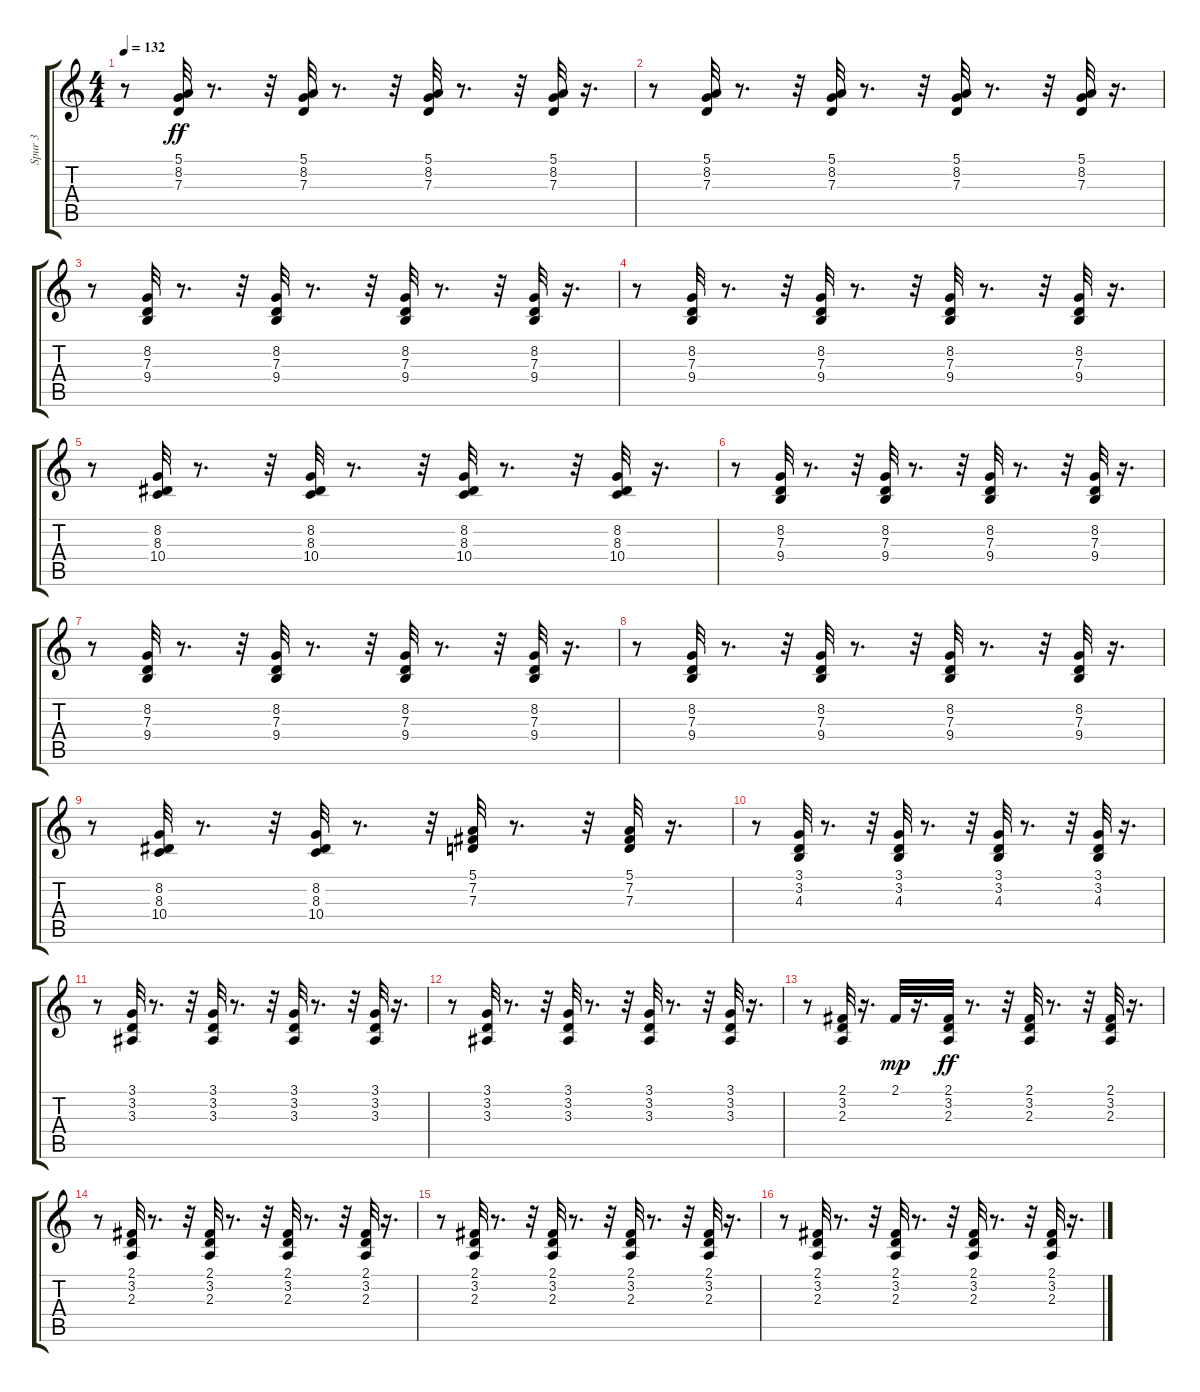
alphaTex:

\track ("Spur 3" "Spur 3") {instrument electricgrandpiano}
\staff {score tabs}
\tuning (E4 B3 G3 D3 A2 E2) {hide}
\ts (4 4)
\tempo 132
\clef g2
\ks c
r.8{dy ff} (5.1 8.2 7.3).32 r.8{d} r.32 (5.1 8.2 7.3).32 r.8{d} r.32 (5.1 8.2 7.3).32 r.8{d} r.32 (5.1 8.2 7.3).32 r.16{d} |
r.8 (5.1 8.2 7.3).32 r.8{d} r.32 (5.1 8.2 7.3).32 r.8{d} r.32 (5.1 8.2 7.3).32 r.8{d} r.32 (5.1 8.2 7.3).32 r.16{d} |
r.8 (8.2 7.3 9.4).32 r.8{d} r.32 (8.2 7.3 9.4).32 r.8{d} r.32 (8.2 7.3 9.4).32 r.8{d} r.32 (8.2 7.3 9.4).32 r.16{d} |
r.8 (8.2 7.3 9.4).32 r.8{d} r.32 (8.2 7.3 9.4).32 r.8{d} r.32 (8.2 7.3 9.4).32 r.8{d} r.32 (8.2 7.3 9.4).32 r.16{d} |
r.8 (8.2 8.3 10.4).32 r.8{d} r.32 (8.2 8.3 10.4).32 r.8{d} r.32 (8.2 8.3 10.4).32 r.8{d} r.32 (8.2 8.3 10.4).32 r.16{d} |
r.8 (8.2 7.3 9.4).32 r.8{d} r.32 (8.2 7.3 9.4).32 r.8{d} r.32 (8.2 7.3 9.4).32 r.8{d} r.32 (8.2 7.3 9.4).32 r.16{d} |
r.8 (8.2 7.3 9.4).32 r.8{d} r.32 (8.2 7.3 9.4).32 r.8{d} r.32 (8.2 7.3 9.4).32 r.8{d} r.32 (8.2 7.3 9.4).32 r.16{d} |
r.8 (8.2 7.3 9.4).32 r.8{d} r.32 (8.2 7.3 9.4).32 r.8{d} r.32 (8.2 7.3 9.4).32 r.8{d} r.32 (8.2 7.3 9.4).32 r.16{d} |
r.8 (8.2 8.3 10.4).32 r.8{d} r.32 (8.2 8.3 10.4).32 r.8{d} r.32 (5.1 7.2 7.3).32 r.8{d} r.32 (5.1 7.2 7.3).32 r.16{d} |
r.8 (3.1 3.2 4.3).32 r.8{d} r.32 (3.1 3.2 4.3).32 r.8{d} r.32 (3.1 3.2 4.3).32 r.8{d} r.32 (3.1 3.2 4.3).32 r.16{d} |
r.8 (3.1 3.2 3.3).32 r.8{d} r.32 (3.1 3.2 3.3).32 r.8{d} r.32 (3.1 3.2 3.3).32 r.8{d} r.32 (3.1 3.2 3.3).32 r.16{d} |
r.8 (3.1 3.2 3.3).32 r.8{d} r.32 (3.1 3.2 3.3).32 r.8{d} r.32 (3.1 3.2 3.3).32 r.8{d} r.32 (3.1 3.2 3.3).32 r.16{d} |
r.8 (2.1 3.2 2.3).32 r.16{d} 2.1.32{dy mp} r.16{d} (2.1 3.2 2.3).32{dy ff} r.8{d} r.32 (2.1 3.2 2.3).32 r.8{d} r.32 (2.1 3.2 2.3).32 r.16{d} |
r.8 (2.1 3.2 2.3).32 r.8{d} r.32 (2.1 3.2 2.3).32 r.8{d} r.32 (2.1 3.2 2.3).32 r.8{d} r.32 (2.1 3.2 2.3).32 r.16{d} |
r.8 (2.1 3.2 2.3).32 r.8{d} r.32 (2.1 3.2 2.3).32 r.8{d} r.32 (2.1 3.2 2.3).32 r.8{d} r.32 (2.1 3.2 2.3).32 r.16{d} |
r.8 (2.1 3.2 2.3).32 r.8{d} r.32 (2.1 3.2 2.3).32 r.8{d} r.32 (2.1 3.2 2.3).32 r.8{d} r.32 (2.1 3.2 2.3).32 r.16{d}
